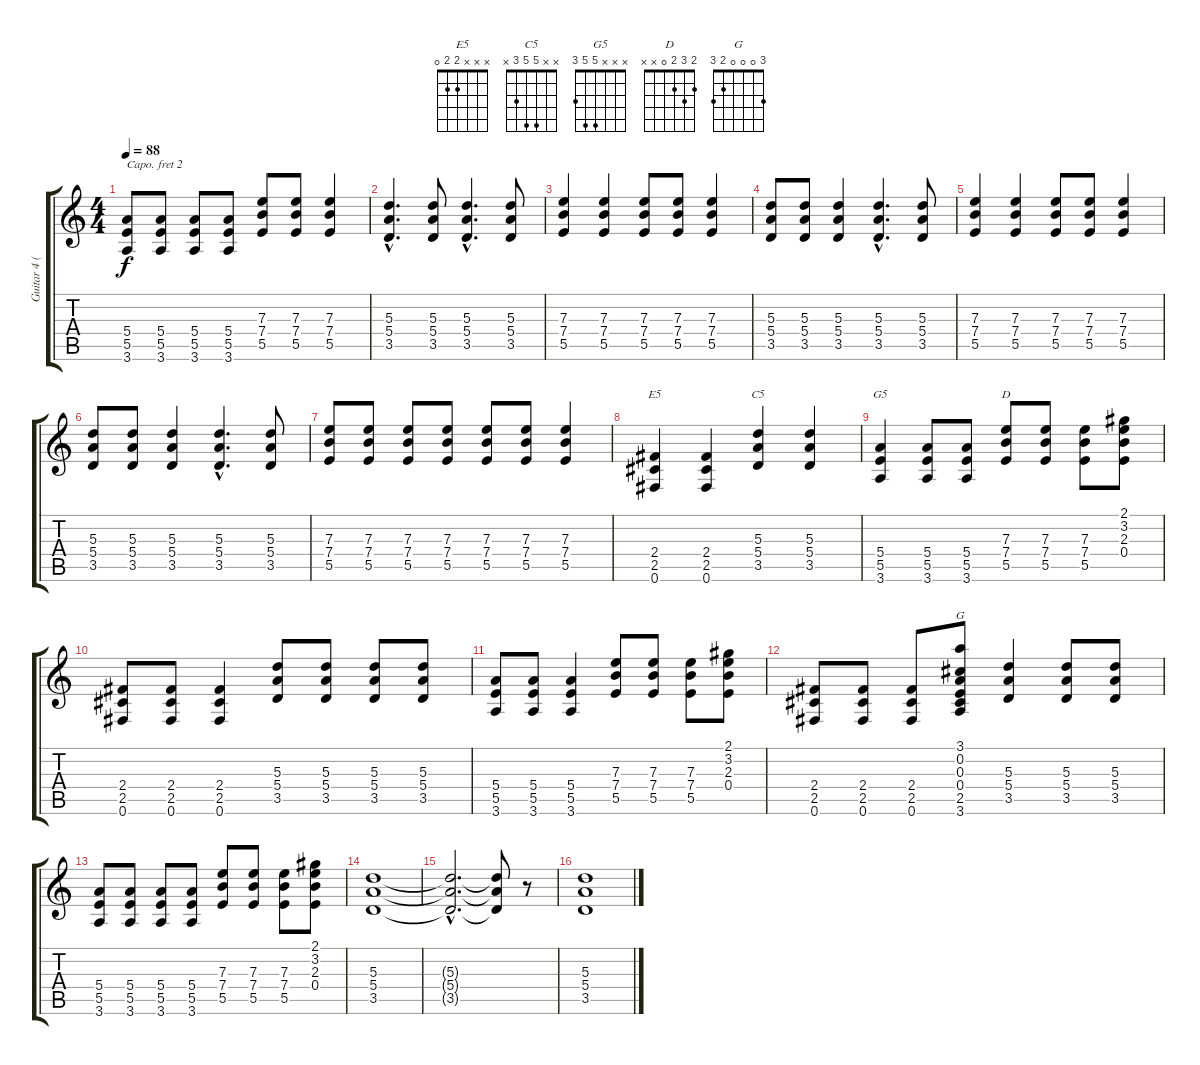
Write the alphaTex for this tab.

\track ("Guitar 4 (disto)" "Guitar 4 (") {instrument distortionguitar}
\staff {score tabs}
\capo 2
\tuning (E4 B3 G3 D3 A2 E2) {hide}
\chord ("E5" x x x 2 2 0)
\chord ("C5" x x 5 5 3 x)
\chord ("G5" x x x 5 5 3)
\chord ("D" 2 3 2 0 x x)
\chord ("G" 3 0 0 0 2 3)
\ts (4 4)
\tempo 88
\clef g2
\ks c
(5.4 5.5 3.6).8{dy f} (5.4 5.5 3.6).8 (5.4 5.5 3.6).8 (5.4 5.5 3.6).8 (7.3 7.4 5.5).8 (7.3 7.4 5.5).8 (7.3 7.4 5.5).4 |
(5.3{hac} 5.4{hac} 3.5{hac}).4{d} (5.3 5.4 3.5).8 (5.3{hac} 5.4{hac} 3.5{hac}).4{d} (5.3 5.4 3.5).8 |
(7.3 7.4 5.5).4 (7.3 7.4 5.5).4 (7.3 7.4 5.5).8 (7.3 7.4 5.5).8 (7.3 7.4 5.5).4 |
(5.3 5.4 3.5).8 (5.3 5.4 3.5).8 (5.3 5.4 3.5).4 (5.3{hac} 5.4{hac} 3.5{hac}).4{d} (5.3 5.4 3.5).8 |
(7.3 7.4 5.5).4 (7.3 7.4 5.5).4 (7.3 7.4 5.5).8 (7.3 7.4 5.5).8 (7.3 7.4 5.5).4 |
(5.3 5.4 3.5).8 (5.3 5.4 3.5).8 (5.3 5.4 3.5).4 (5.3{hac} 5.4{hac} 3.5{hac}).4{d} (5.3 5.4 3.5).8 |
(7.3 7.4 5.5).8 (7.3 7.4 5.5).8 (7.3 7.4 5.5).8 (7.3 7.4 5.5).8 (7.3 7.4 5.5).8 (7.3 7.4 5.5).8 (7.3 7.4 5.5).4 |
(2.4 2.5 0.6).4{ch "E5"} (2.4 2.5 0.6).4 (5.3 5.4 3.5).4{ch "C5"} (5.3 5.4 3.5).4 |
(5.4 5.5 3.6).4{ch "G5"} (5.4 5.5 3.6).8 (5.4 5.5 3.6).8 (7.3 7.4 5.5).8{ch "D"} (7.3 7.4 5.5).8 (7.3 7.4 5.5).8 (2.1 3.2 2.3 0.4).8 |
(2.4 2.5 0.6).8 (2.4 2.5 0.6).8 (2.4 2.5 0.6).4 (5.3 5.4 3.5).8 (5.3 5.4 3.5).8 (5.3 5.4 3.5).8 (5.3 5.4 3.5).8 |
(5.4 5.5 3.6).8 (5.4 5.5 3.6).8 (5.4 5.5 3.6).4 (7.3 7.4 5.5).8 (7.3 7.4 5.5).8 (7.3 7.4 5.5).8 (2.1 3.2 2.3 0.4).8 |
(2.4 2.5 0.6).8 (2.4 2.5 0.6).8 (2.4 2.5 0.6).8 (3.1 0.2 0.3 0.4 2.5 3.6).8{ch "G"} (5.3 5.4 3.5).4 (5.3 5.4 3.5).8 (5.3 5.4 3.5).8 |
(5.4 5.5 3.6).8 (5.4 5.5 3.6).8 (5.4 5.5 3.6).8 (5.4 5.5 3.6).8 (7.3 7.4 5.5).8 (7.3 7.4 5.5).8 (7.3 7.4 5.5).8 (2.1 3.2 2.3 0.4).8 |
(5.3 5.4 3.5).1 |
(5.3{hac t} 5.4{hac t} 3.5{hac t}).2{d} (5.3{t} 5.4{t} 3.5{t}).8 r.8 |
(5.3 5.4 3.5).1
